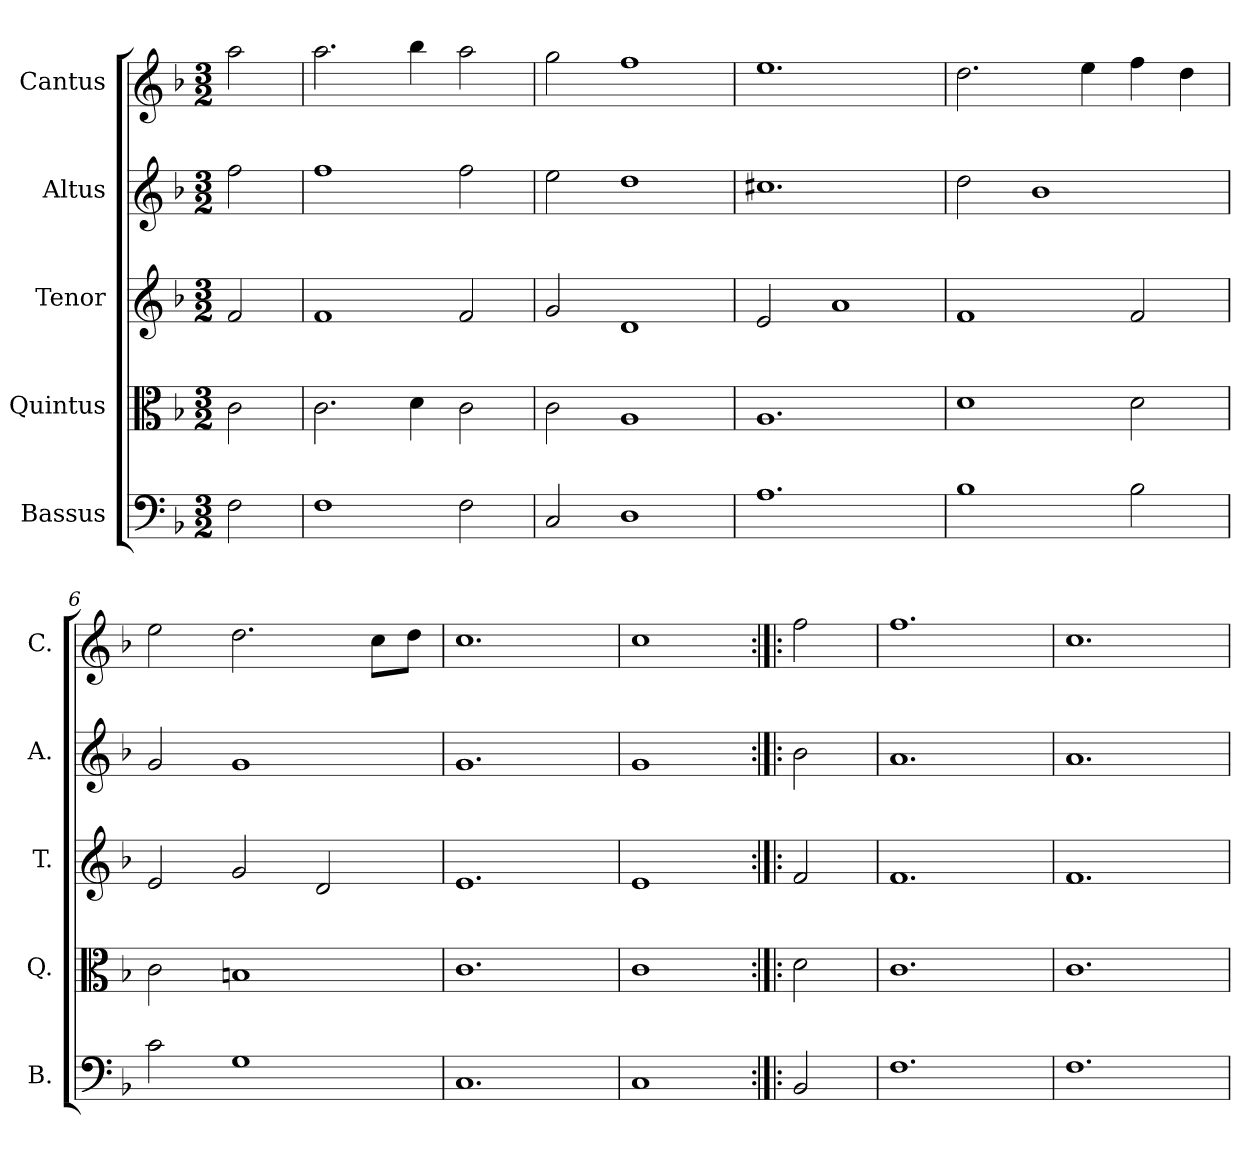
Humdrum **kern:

**kern	**kern	**kern	**kern	**kern
*part5	*part4	*part3	*part2	*part1
*staff5	*staff4	*staff3	*staff2	*staff1
*I"Bassus	*I"Quintus	*I"Tenor	*I"Altus	*I"Cantus
*I'B.	*I'Q.	*I'T.	*I'A.	*I'C.
*clefF4	*clefC3	*clefG2	*clefG2	*clefG2
*k[b-]	*k[b-]	*k[b-]	*k[b-]	*k[b-]
*F:	*F:	*F:	*F:	*F:
*M3/2	*M3/2	*M3/2	*M3/2	*M3/2
=1	=1	=1	=1	=1
2F\	2c\	2f/	2ff\	2aa\
=2	=2	=2	=2	=2
1F	2.c\	1f	1ff	2.aa\
.	4d\	.	.	4bb-\
2F\	2c\	2f/	2ff\	2aa\
=3	=3	=3	=3	=3
2C/	2c\	2g/	2ee\	2gg\
1D	1A	1d	1dd	1ff
=4	=4	=4	=4	=4
1.A	1.A	2e/	1.cc#X	1.ee
.	.	1a	.	.
=5	=5	=5	=5	=5
1B-	1d	1f	2dd\	2.dd\
.	.	.	1b-	.
.	.	.	.	4ee\
2B-\	2d\	2f/	.	4ff\
.	.	.	.	4dd\
=6	=6	=6	=6	=6
2c\	2c\	2e/	2g/	2ee\
1G	1Bn	2g/	1g	2.dd\
.	.	2d/	.	.
.	.	.	.	8cc\L
.	.	.	.	8dd\J
=7	=7	=7	=7	=7
1.C	1.c	1.e	1.g	1.cc
!!LO:LB:g=z
=8	=8	=8	=8	=8
1C	1c	1e	1g	1cc
=9:|!|:	=9:|!|:	=9:|!|:	=9:|!|:	=9:|!|:
2BB-/	2d\	2f/	2b-\	2ff\
=10	=10	=10	=10	=10
1.F	1.c	1.f	1.a	1.ff
=11	=11	=11	=11	=11
1.F	1.c	1.f	1.a	1.cc
=	=	=	=	=
*-	*-	*-	*-	*-
